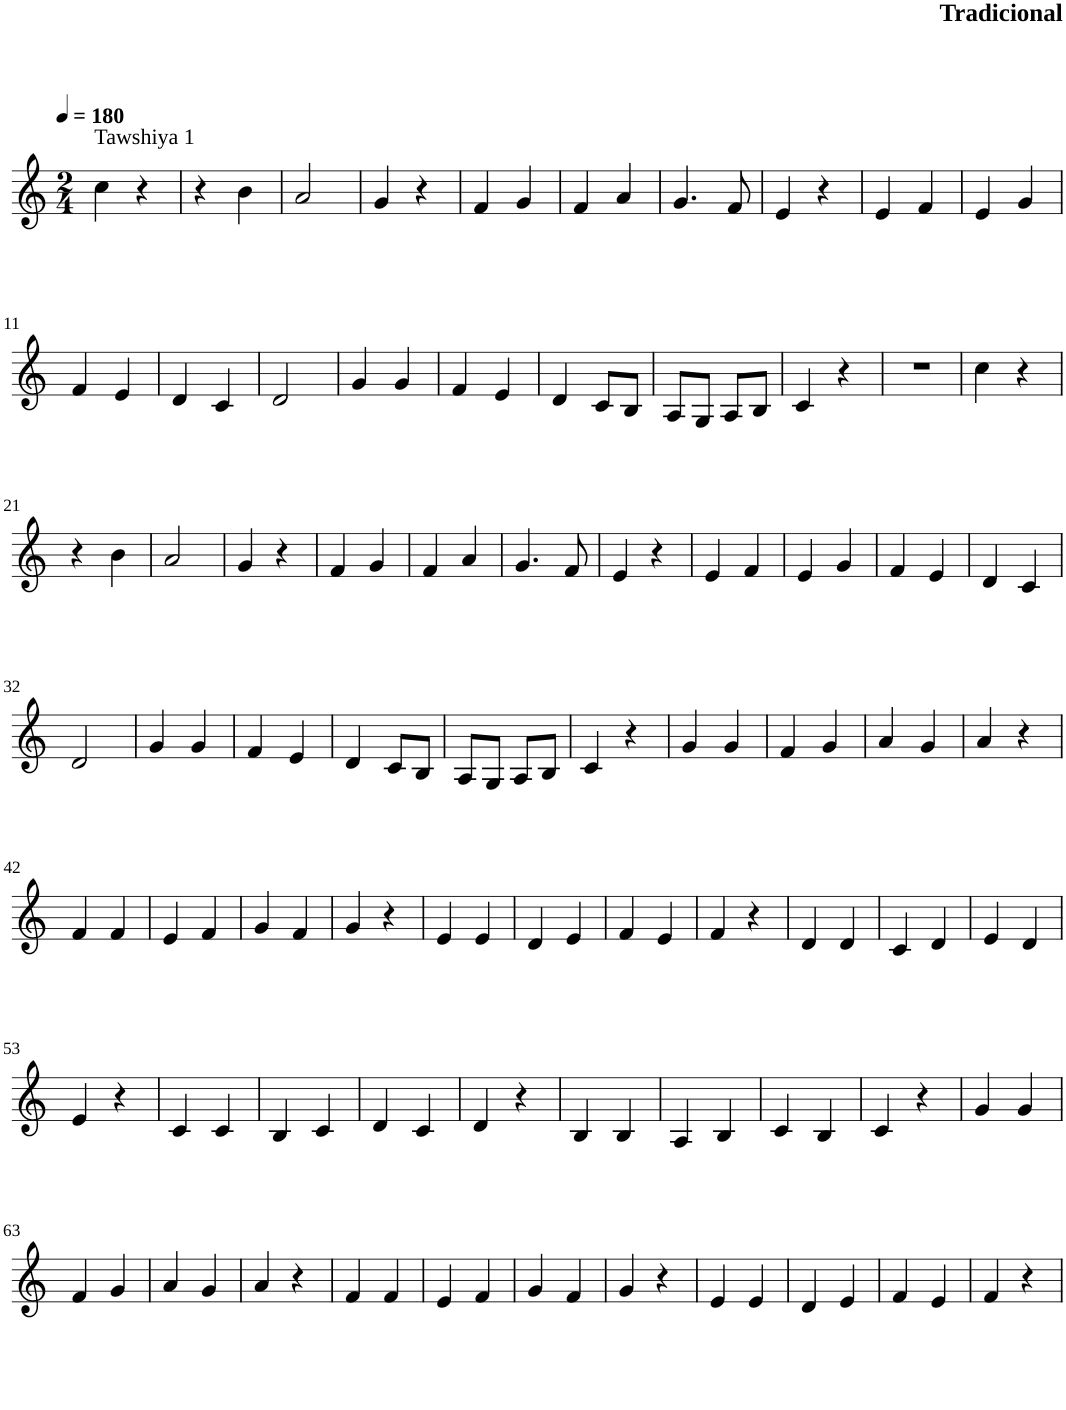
**kern
*part1
*staff1
*I"Violin
*clefG2
*k[]
*M2/4
*MM180
=1
!LO:TX:a:t=Tawshiya 1
4cc\
4r
=2
4r
4b\
=3
2a/
=4
4g/
4r
=5
4f/
4g/
=6
4f/
4a/
=7
4.g/
8f/
=8
4e/
4r
=9
4e/
4f/
=10
4e/
4g/
!!LO:LB:g=z
=11
4f/
4e/
=12
4d/
4c/
=13
2d/
=14
4g/
4g/
=15
4f/
4e/
=16
4d/
8c/L
8B/J
=17
8A/L
8G/J
8A/L
8B/J
=18
4c/
4r
=19
2r
=20
4cc\
4r
!!LO:LB:g=z
=21
4r
4b\
=22
2a/
=23
4g/
4r
=24
4f/
4g/
=25
4f/
4a/
=26
4.g/
8f/
=27
4e/
4r
=28
4e/
4f/
=29
4e/
4g/
=30
4f/
4e/
=31
4d/
4c/
!!LO:LB:g=z
=32
2d/
=33
4g/
4g/
=34
4f/
4e/
=35
4d/
8c/L
8B/J
=36
8A/L
8G/J
8A/L
8B/J
=37
4c/
4r
=38
4g/
4g/
=39
4f/
4g/
=40
4a/
4g/
=41
4a/
4r
!!LO:LB:g=z
=42
4f/
4f/
=43
4e/
4f/
=44
4g/
4f/
=45
4g/
4r
=46
4e/
4e/
=47
4d/
4e/
=48
4f/
4e/
=49
4f/
4r
=50
4d/
4d/
=51
4c/
4d/
=52
4e/
4d/
!!LO:LB:g=z
=53
4e/
4r
=54
4c/
4c/
=55
4B/
4c/
=56
4d/
4c/
=57
4d/
4r
=58
4B/
4B/
=59
4A/
4B/
=60
4c/
4B/
=61
4c/
4r
=62
4g/
4g/
!!LO:LB:g=z
=63
4f/
4g/
=64
4a/
4g/
=65
4a/
4r
=66
4f/
4f/
=67
4e/
4f/
=68
4g/
4f/
=69
4g/
4r
=70
4e/
4e/
=71
4d/
4e/
=72
4f/
4e/
=73
4f/
4r
=
*-
